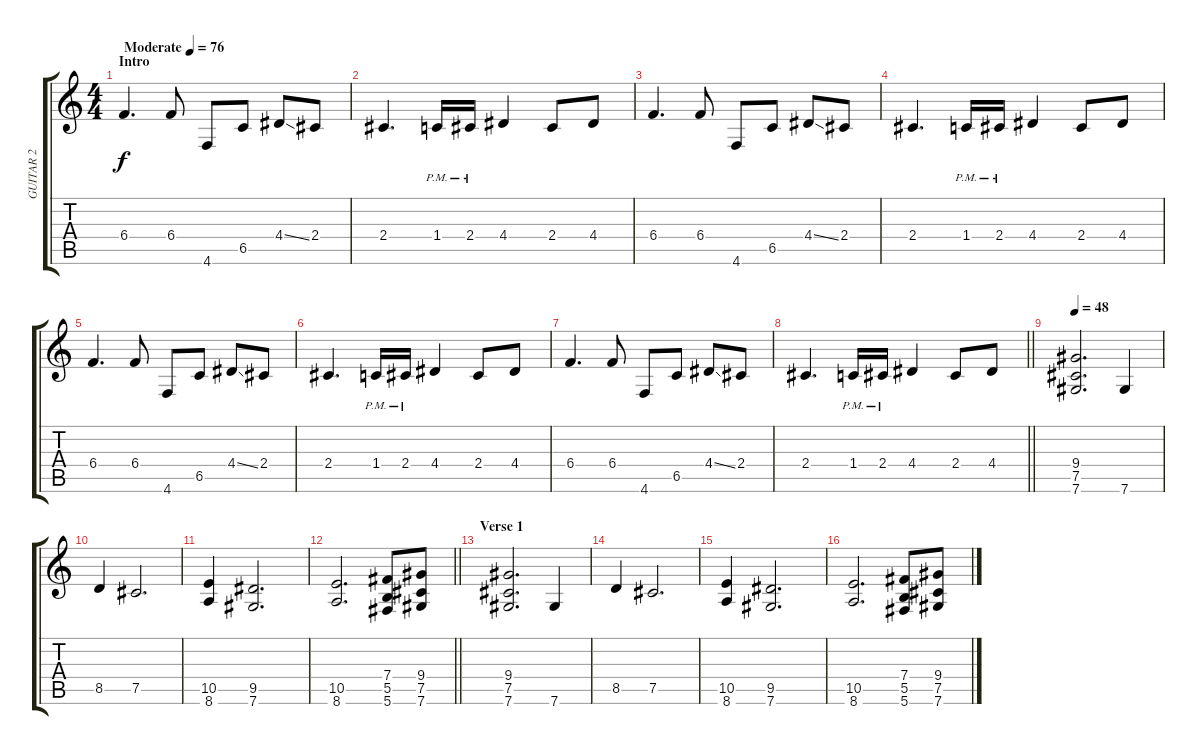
\track ("GUITAR 2" "GUITAR 2") {instrument overdrivenguitar}
\staff {score tabs}
\tuning (Db4 Ab3 E3 B2 Gb2 Db2) {hide}
\ts (4 4)
\section ("" "Intro")
\tempo (76 "Moderate")
\clef g2
\ks c
6.4.4{d dy f instrument overdrivenguitar} 6.4.8 4.6.8 6.5.8 4.4{ss}.8 2.4.8 |
2.4.4{d} 1.4{pm}.16 2.4{pm}.16 4.4.4 2.4.8 4.4.8 |
6.4.4{d} 6.4.8 4.6.8 6.5.8 4.4{ss}.8 2.4.8 |
2.4.4{d} 1.4{pm}.16 2.4{pm}.16 4.4.4 2.4.8 4.4.8 |
6.4.4{d} 6.4.8 4.6.8 6.5.8 4.4{ss}.8 2.4.8 |
2.4.4{d} 1.4{pm}.16 2.4{pm}.16 4.4.4 2.4.8 4.4.8 |
6.4.4{d} 6.4.8 4.6.8 6.5.8 4.4{ss}.8 2.4.8 |
\barLineRight lightlight
2.4.4{d} 1.4{pm}.16 2.4{pm}.16 4.4.4 2.4.8 4.4.8 |
\tempo 48
(9.4 7.5 7.6).2{d} 7.6.4 |
8.5.4 7.5.2{d} |
(10.5 8.6).4 (9.5 7.6).2{d} |
\barLineRight lightlight
(10.5 8.6).2{d} (7.4 5.5 5.6).8 (9.4 7.5 7.6).8 |
\section ("" "Verse 1")
(9.4 7.5 7.6).2{d} 7.6.4 |
8.5.4 7.5.2{d} |
(10.5 8.6).4 (9.5 7.6).2{d} |
(10.5 8.6).2{d} (7.4 5.5 5.6).8 (9.4 7.5 7.6).8
